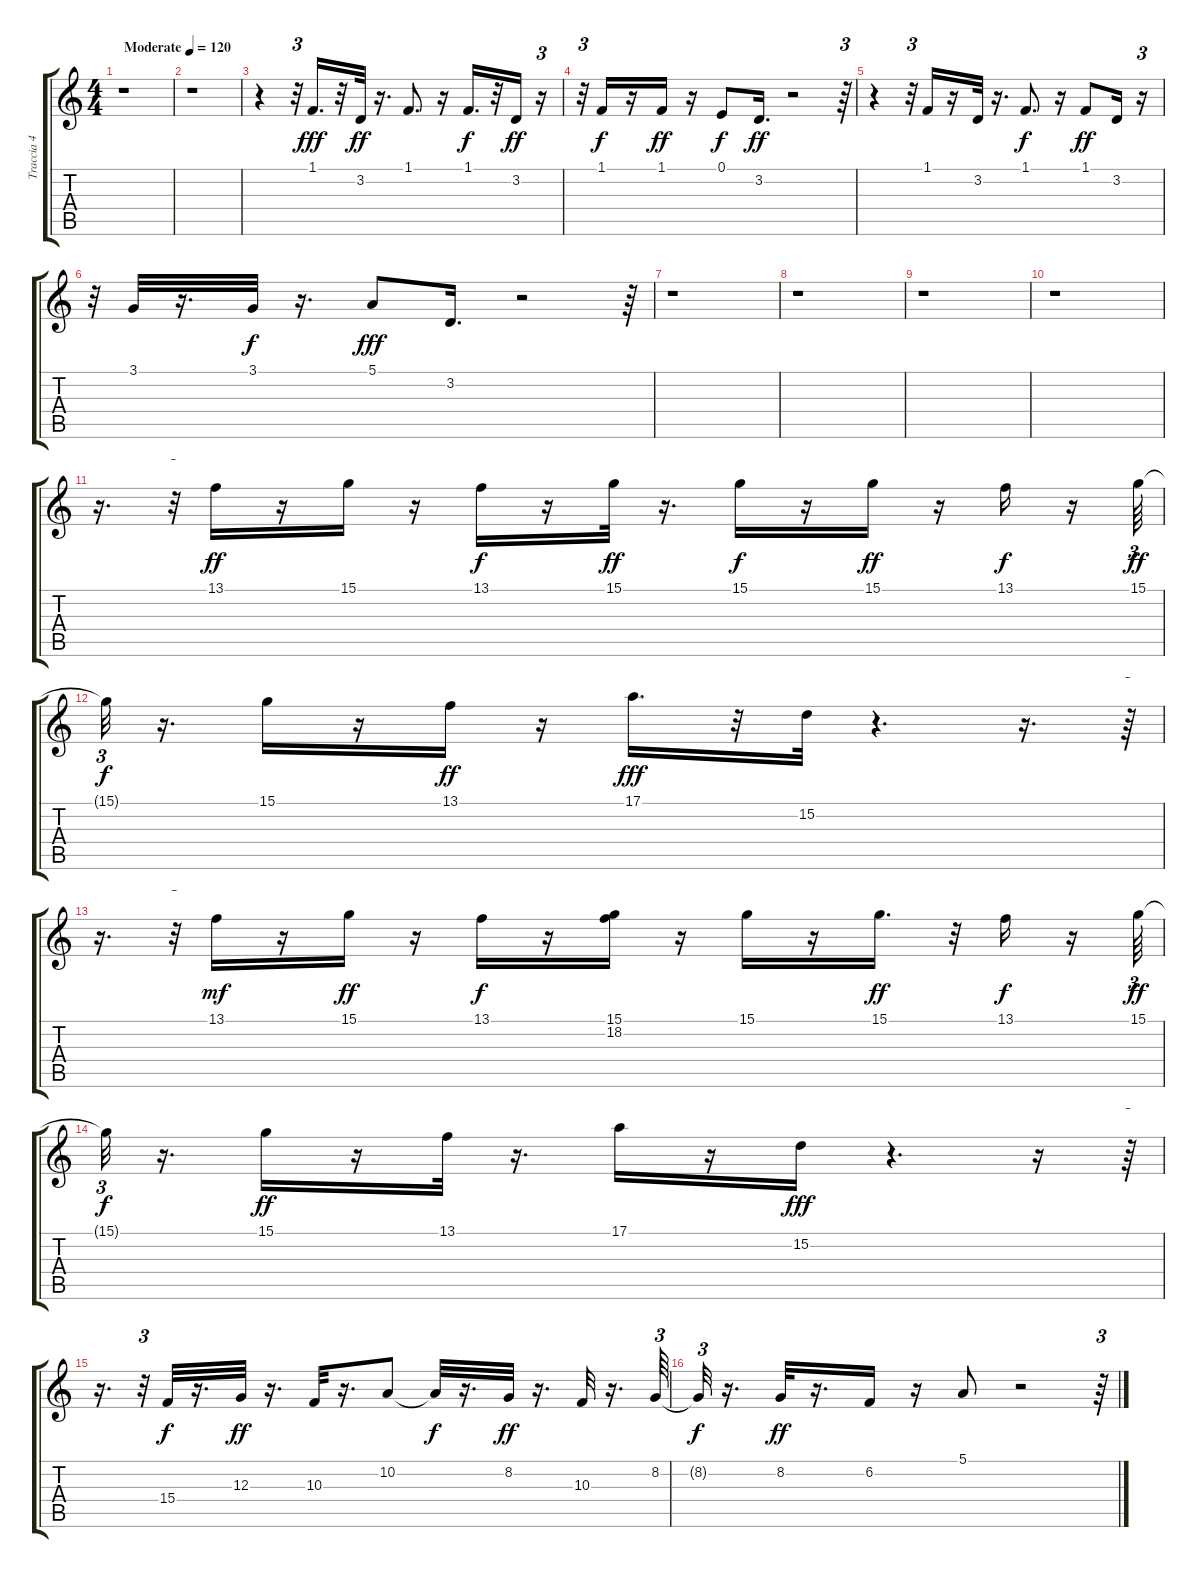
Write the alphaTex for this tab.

\track ("Traccia 4" "Traccia 4") {instrument panflute}
\staff {score tabs}
\tuning (E4 B3 G3 D3 A2 E2) {hide}
\ts (4 4)
\tempo (120 "Moderate")
\clef g2
\ks c
r.1{dy fff instrument panflute} |
r.1 |
r.4 r.32{tu (3 2)} 1.1.16{d} r.32 3.2.32{dy ff} r.16{d} 1.1.8{d} r.16 1.1.16{d dy f} r.32 3.2.16{dy ff} r.16{tu (3 2)} |
r.32{tu (3 2)} 1.1.16{dy f} r.16 1.1.16{dy ff} r.16 0.1.8{dy f} 3.2.16{d dy ff} r.2 r.64{tu (3 2)} |
r.4 r.32{tu (3 2)} 1.1.16 r.16 3.2.32 r.16{d} 1.1.8{d dy f} r.16 1.1.8{dy ff} 3.2.16 r.16{tu (3 2)} |
r.32{tu (3 2)} 3.1.32 r.16{d} 3.1.32{dy f} r.16{d} 5.1.8{dy fff} 3.2.16{d} r.2 r.64{tu (3 2)} |
r.1 |
r.1 |
r.1 |
r.1 |
r.16{d} r.32{tu (3 2)} 13.1.16{dy ff} r.16 15.1.16 r.16 13.1.16{dy f} r.16 15.1.32{dy ff} r.16{d} 15.1.16{dy f} r.16 15.1.16{dy ff} r.16 13.1.16{dy f} r.16 15.1.64{tu (3 2) dy ff} |
15.1{t}.32{tu (3 2) dy f} r.16{d} 15.1.16 r.16 13.1.16{dy ff} r.16 17.1.16{d dy fff} r.32 15.2.32 r.4{d} r.16{d} r.64{tu (3 2)} |
r.16{d} r.32{tu (3 2)} 13.1.16{dy mf} r.16 15.1.16{dy ff} r.16 13.1.16{dy f} r.16 (15.1 18.2).16 r.16 15.1.16 r.16 15.1.16{d dy ff} r.32 13.1.16{dy f} r.16 15.1.64{tu (3 2) dy ff} |
15.1{t}.32{tu (3 2) dy f} r.16{d} 15.1.16{dy ff} r.16 13.1.32 r.16{d} 17.1.16 r.16 15.2.16{dy fff} r.4{d} r.16 r.64{tu (3 2)} |
r.16{d} r.32{tu (3 2)} 15.4.32{dy f} r.16{d} 12.3.32{dy ff} r.16{d} 10.3.32 r.16{d} 10.2.8 10.2{t}.32{dy f} r.16{d} 8.2.32{dy ff} r.16{d} 10.3.32 r.16{d} 8.2.64{tu (3 2)} |
8.2{t}.32{tu (3 2) dy f} r.16{d} 8.2.32{dy ff} r.16{d} 6.2.16 r.16 5.1.8 r.2 r.64{tu (3 2)}
